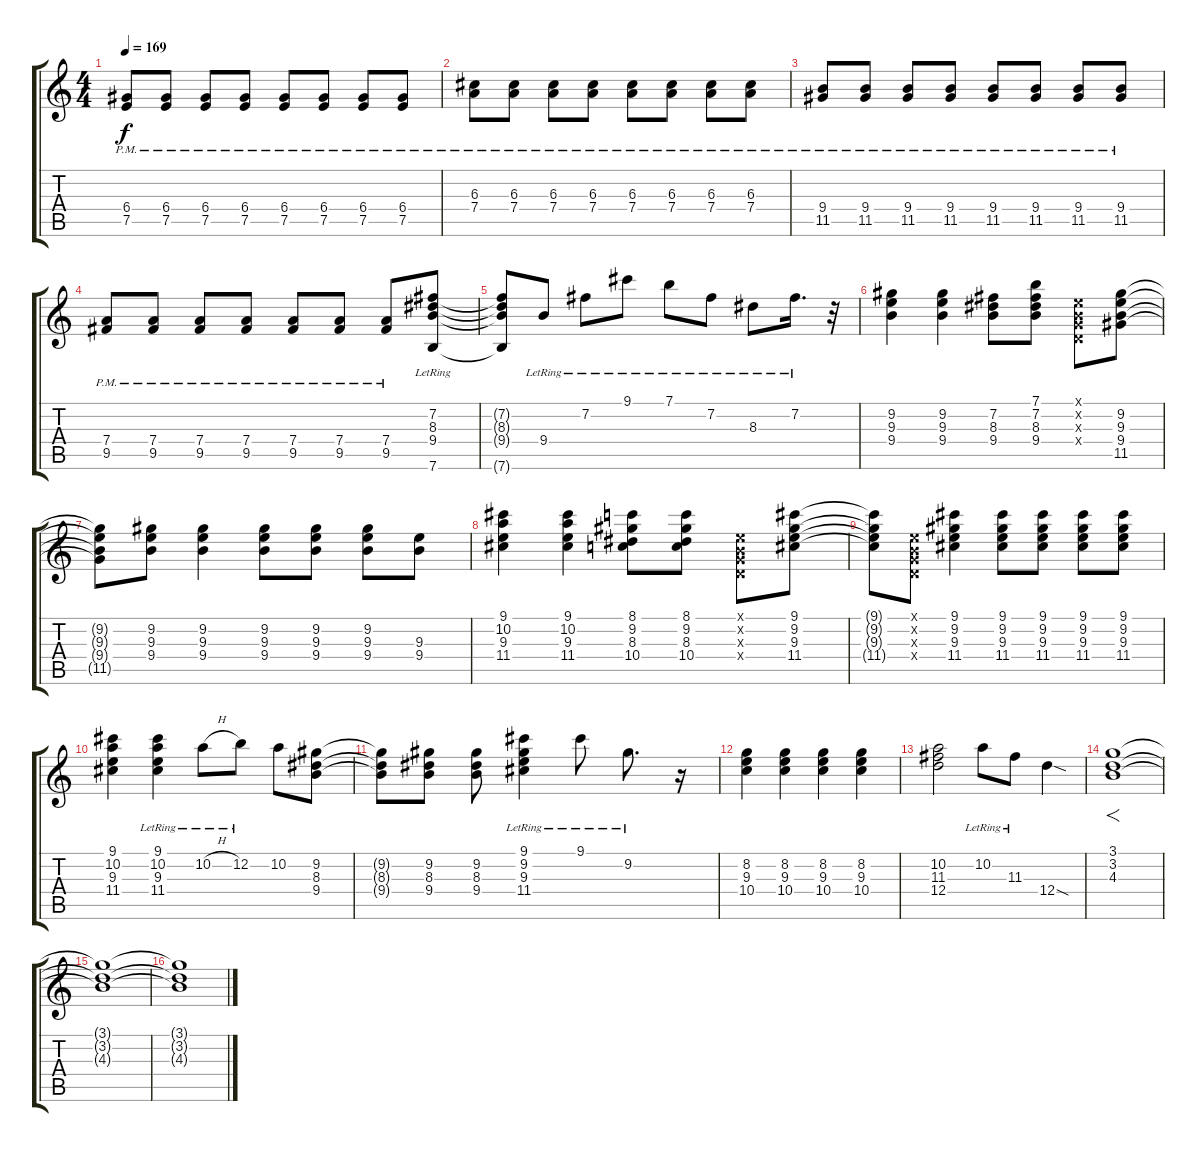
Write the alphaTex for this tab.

\track "" {instrument overdrivenguitar}
\staff {score tabs}
\tuning (E4 B3 G3 D3 A2 E2) {hide}
\ts (4 4)
\tempo 169
\clef g2
\ks c
(6.4{pm} 7.5{pm}).8{dy f} (6.4{pm} 7.5{pm}).8 (6.4{pm} 7.5{pm}).8 (6.4{pm} 7.5{pm}).8 (6.4{pm} 7.5{pm}).8 (6.4{pm} 7.5{pm}).8 (6.4{pm} 7.5{pm}).8 (6.4{pm} 7.5{pm}).8 |
(6.3{pm} 7.4{pm}).8 (6.3{pm} 7.4{pm}).8 (6.3{pm} 7.4{pm}).8 (6.3{pm} 7.4{pm}).8 (6.3{pm} 7.4{pm}).8 (6.3{pm} 7.4{pm}).8 (6.3{pm} 7.4{pm}).8 (6.3{pm} 7.4{pm}).8 |
(9.4{pm} 11.5{pm}).8 (9.4{pm} 11.5{pm}).8 (9.4{pm} 11.5{pm}).8 (9.4{pm} 11.5{pm}).8 (9.4{pm} 11.5{pm}).8 (9.4{pm} 11.5{pm}).8 (9.4{pm} 11.5{pm}).8 (9.4{pm} 11.5{pm}).8 |
(7.4{pm} 9.5{pm}).8 (7.4{pm} 9.5{pm}).8 (7.4{pm} 9.5{pm}).8 (7.4{pm} 9.5{pm}).8 (7.4{pm} 9.5{pm}).8 (7.4{pm} 9.5{pm}).8 (7.4{pm} 9.5{pm}).8 (7.2{lr} 8.3{lr} 9.4{lr} 7.6{lr}).8 |
(7.2{t} 8.3{t} 9.4{t} 7.6{t}).8 9.4{lr}.8 7.2{lr}.8 9.1{lr}.8 7.1{lr}.8 7.2{lr}.8 8.3{lr}.8 7.2{lr}.16{d} r.32 |
(9.2 9.3 9.4).4 (9.2 9.3 9.4).4 (7.2 8.3 9.4).8 (7.1 7.2 8.3 9.4).8 (0.1{x} 0.2{x} 0.3{x} 0.4{x}).8 (9.2 9.3 9.4 11.5).8 |
(9.2{t} 9.3{t} 9.4{t} 11.5{t}).8 (9.2 9.3 9.4).8 (9.2 9.3 9.4).4 (9.2 9.3 9.4).8 (9.2 9.3 9.4).8 (9.2 9.3 9.4).8 (9.3 9.4).8 |
(9.1 10.2 9.3 11.4).4 (9.1 10.2 9.3 11.4).4 (8.1 9.2 8.3 10.4).8 (8.1 9.2 8.3 10.4).8 (0.1{x} 0.2{x} 0.3{x} 0.4{x}).8 (9.1 9.2 9.3 11.4).8 |
(9.1{t} 9.2{t} 9.3{t} 11.4{t}).8 (0.1{x} 0.2{x} 0.3{x} 0.4{x}).8 (9.1 9.2 9.3 11.4).4 (9.1 9.2 9.3 11.4).8 (9.1 9.2 9.3 11.4).8 (9.1 9.2 9.3 11.4).8 (9.1 9.2 9.3 11.4).8 |
(9.1 10.2 9.3 11.4).4 (9.1{lr} 10.2{lr} 9.3{lr} 11.4{lr}).4 10.2{h lr}.8 12.2{lr}.8 10.2.8 (9.2 8.3 9.4).8 |
(9.2{t} 8.3{t} 9.4{t}).8 (9.2 8.3 9.4).8 (9.2 8.3 9.4).8 (9.1{lr} 9.2{lr} 9.3{lr} 11.4{lr}).4 9.1{lr}.8 9.2{lr}.8{d} r.16 |
(8.2 9.3 10.4).4 (8.2 9.3 10.4).4 (8.2 9.3 10.4).4 (8.2 9.3 10.4).4 |
(10.2 11.3 12.4).2 10.2{lr}.8 11.3{lr}.8 12.4{sod}.4 |
(3.1 3.2 4.3).1{f} |
(3.1{t} 3.2{t} 4.3{t}).1 |
(3.1{t} 3.2{t} 4.3{t}).1
